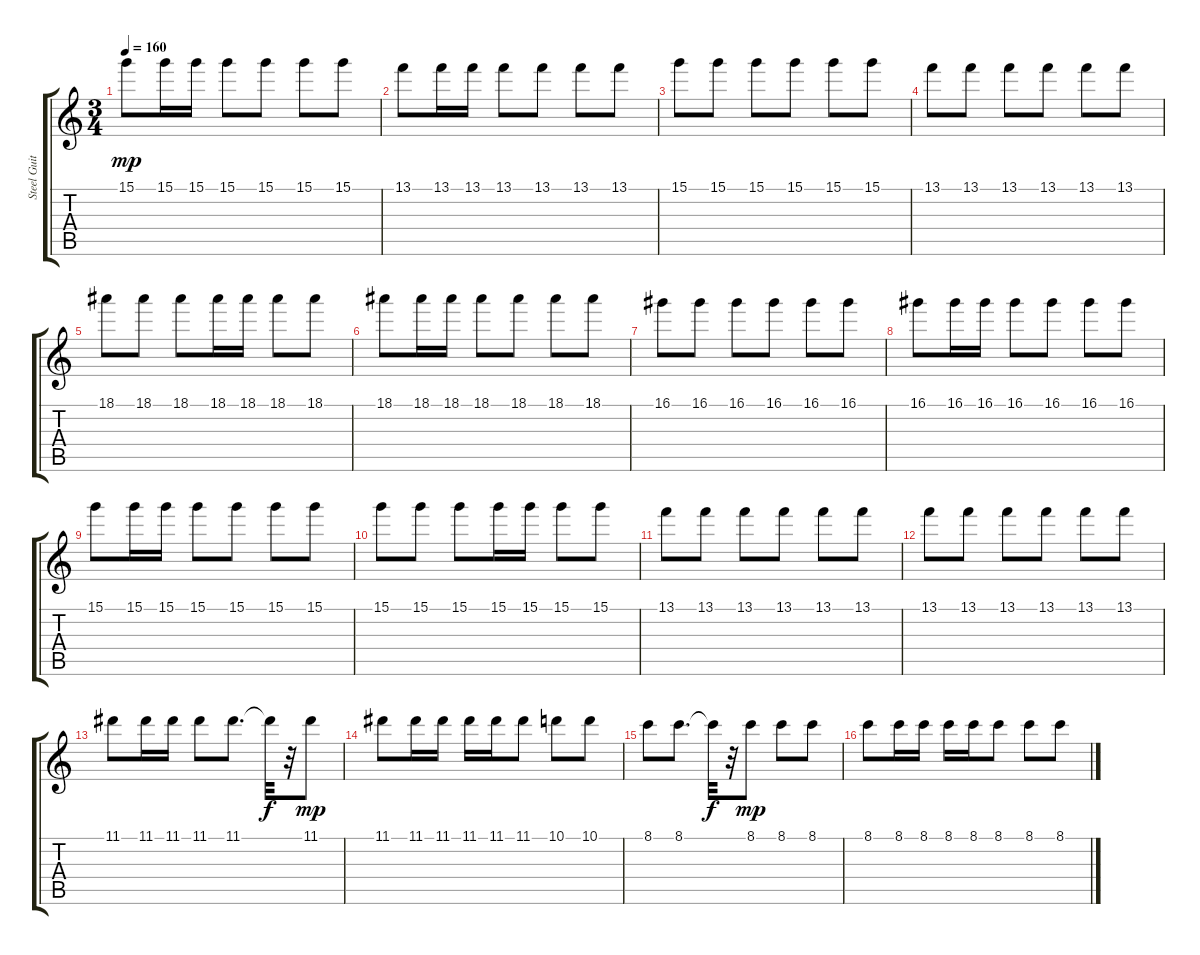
\track ("Steel Guitar High" "Steel Guit") {instrument acousticguitarsteel}
\staff {score tabs}
\tuning (E4 B3 G3 D3 A2 E2) {hide}
\ts (3 4)
\tempo 160
\clef g2
\ks c
15.1.8{dy mp} 15.1.16 15.1.16 15.1.8 15.1.8 15.1.8 15.1.8 |
13.1.8 13.1.16 13.1.16 13.1.8 13.1.8 13.1.8 13.1.8 |
15.1.8 15.1.8 15.1.8 15.1.8 15.1.8 15.1.8 |
13.1.8 13.1.8 13.1.8 13.1.8 13.1.8 13.1.8 |
18.1.8 18.1.8 18.1.8 18.1.16 18.1.16 18.1.8 18.1.8 |
18.1.8 18.1.16 18.1.16 18.1.8 18.1.8 18.1.8 18.1.8 |
16.1.8 16.1.8 16.1.8 16.1.8 16.1.8 16.1.8 |
16.1.8 16.1.16 16.1.16 16.1.8 16.1.8 16.1.8 16.1.8 |
15.1.8 15.1.16 15.1.16 15.1.8 15.1.8 15.1.8 15.1.8 |
15.1.8 15.1.8 15.1.8 15.1.16 15.1.16 15.1.8 15.1.8 |
13.1.8 13.1.8 13.1.8 13.1.8 13.1.8 13.1.8 |
13.1.8 13.1.8 13.1.8 13.1.8 13.1.8 13.1.8 |
11.1.8 11.1.16 11.1.16 11.1.8 11.1.8{d} 11.1{t}.32{dy f} r.32 11.1.8{dy mp} |
11.1.8 11.1.16 11.1.16 11.1.16 11.1.16 11.1.8 10.1.8 10.1.8 |
8.1.8 8.1.8{d} 8.1{t}.32{dy f} r.32 8.1.8{dy mp} 8.1.8 8.1.8 |
8.1.8 8.1.16 8.1.16 8.1.16 8.1.16 8.1.8 8.1.8 8.1.8
